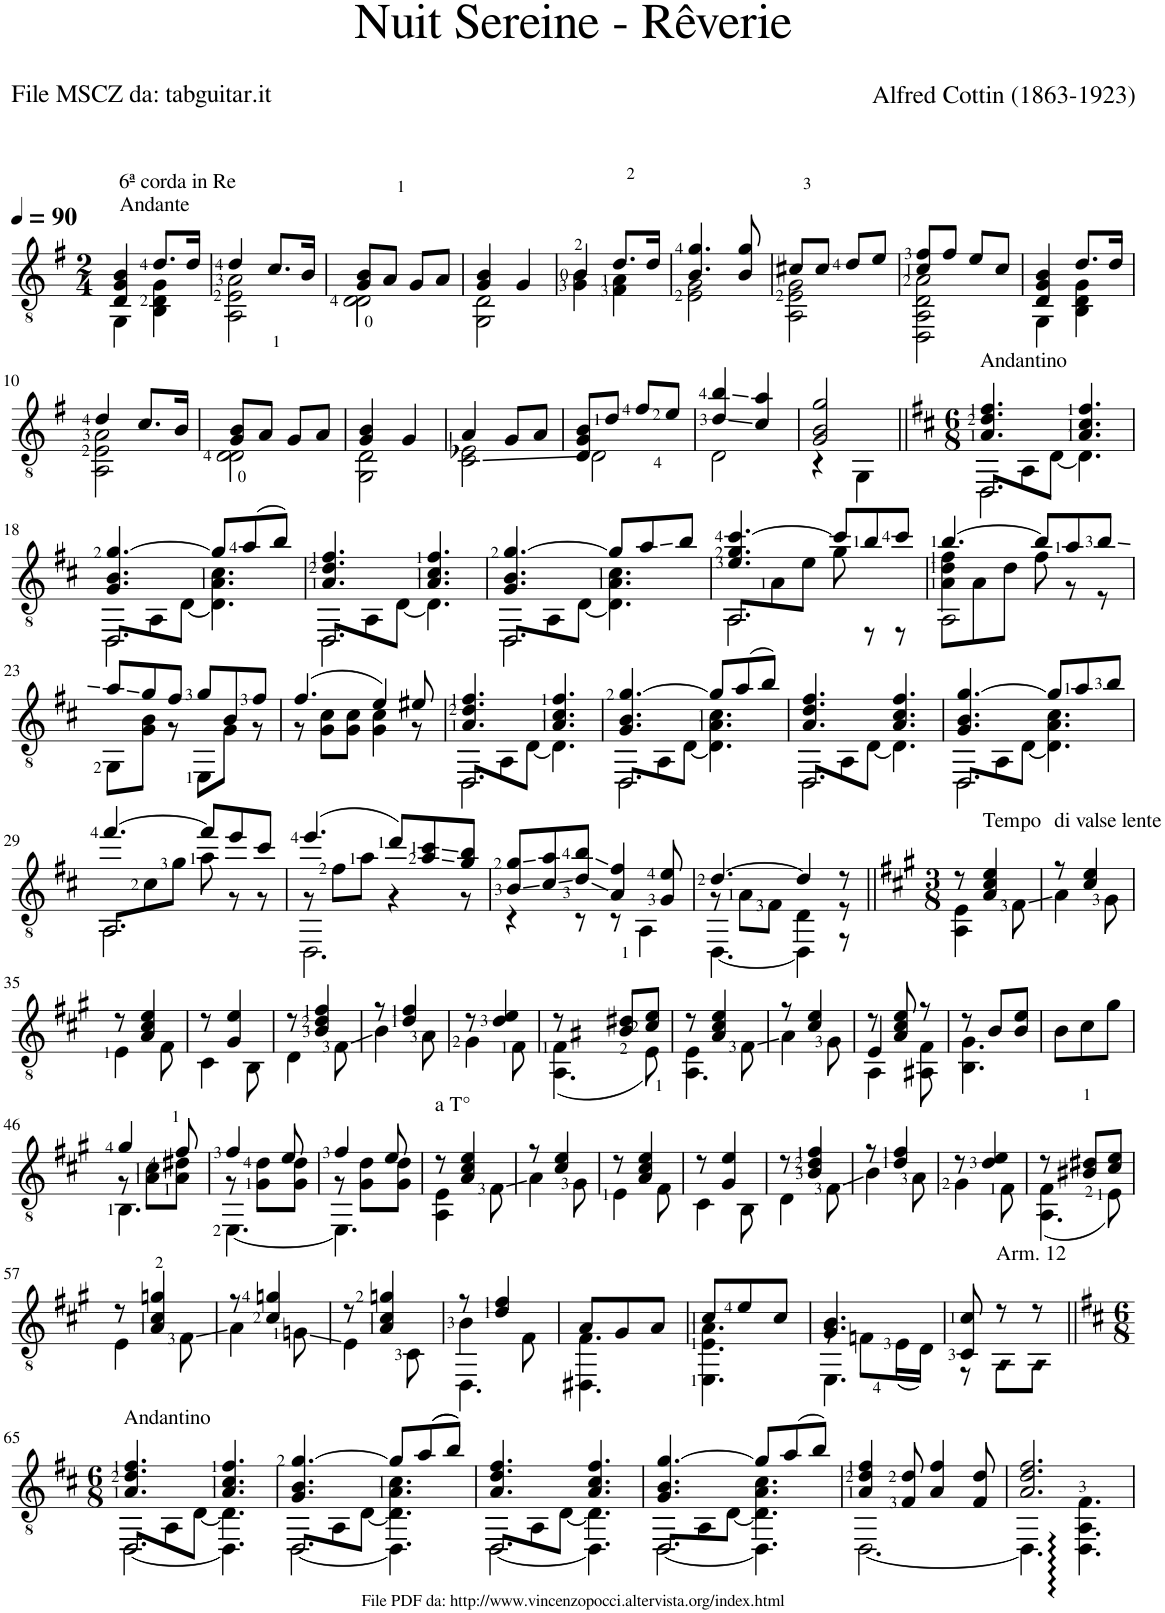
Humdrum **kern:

**kern
*part1
*staff1
*I"Guitar
*I'Guit.
*clefGv2
*k[f#]
*M2/4
*MM90
=1
*^
!LO:TX:a:t=6ª corda in Re	!
!LO:TX:a:t=Andante	!
4D/ 4G/ 4B/	4GG\
8.d/L	4BB\ 4D\ 4G\
16d/Jk	.
=2	=2
4d/	2AA\ 2E\ 2A\
8.c/L	.
16B/Jk	.
=3	=3
*	*^
8G/ 8B/L	2D\	2D\
8A/J	.	.
8G/L	.	.
8A/J	.	.
*	*v	*v
=4	=4
4G/ 4B/	2GG\ 2D\
4G/	.
=5	=5
4B/	4G\ 4B\
8.d/L	4F#\ 4A\
16d/Jk	.
=6	=6
4.B/ 4.g/	2E\ 2G\
8B/ 8g/	.
=7	=7
8c#X/L	2AA\ 2E\ 2G\
8c#/J	.
8d/L	.
8e/J	.
=8	=8
8c/ 8f#/L	2DD\ 2AA\ 2D\ 2A\
8f#/J	.
8e/L	.
8c/J	.
=9	=9
4D/ 4G/ 4B/	4GG\
8.d/L	4BB\ 4D\ 4G\
16d/Jk	.
!!LO:LB:g=z	!!
=10	=10
4d/	2AA\ 2E\ 2A\
8.c/L	.
16B/Jk	.
=11	=11
*	*^
8G/ 8B/L	2D\	2D\
8A/J	.	.
8G/L	.	.
8A/J	.	.
*	*v	*v
=12	=12
4G/ 4B/	2GG\ 2D\
4G/	.
=13	=13
4A/	2C\ 2E-X\
8G/L	.
8A/J	.
=14	=14
8D/ 8G/ 8B/L	2D\
8d/J	.
8f#/L	.
8e/J	.
=15	=15
4d/ 4b/	2D\
4c/ 4a/	.
=16	=16
2G/ 2B/ 2g/	4r
.	4GG\
*v	*v
=17||
*k[f#c#]
*M6/8
*^
*	*^
!LO:TX:a:t=Andantino	!	!
!	!	!LO:N:head=open
4.A/ 4.d/ 4.f#/	2.DD\	8DD/L
.	.	8AA\
.	.	[8D\J
4.A/ 4.c#/ 4.f#/	.	4.D\]
!!LO:LB:g=z	!!	!!
=18	=18	=18
*	*	*^
!	!	!	!LO:N:head=open
4.G/ 4.B/ [4.g/	4.ryy	2.DD\	8DD/L
.	.	.	8AA\
.	.	.	[8D\J
8g/L]	4.A\ 4.c#\	.	4.D\]
(8a/	.	.	.
8b/J)	.	.	.
*	*	*v	*v
=19	=19	=19
!	!	!LO:N:head=open
4.A/ 4.d/ 4.f#/	2.DD\	8DD/L
.	.	8AA\
.	.	[8D\J
4.A/ 4.c#/ 4.f#/	.	4.D\]
=20	=20	=20
*	*	*^
!	!	!	!LO:N:head=open
4.G/ 4.B/ [4.g/	4.ryy	2.DD\	8DD/L
.	.	.	8AA\
.	.	.	[8D\J
8g/L]	4.A\ 4.c#\	.	4.D\]
8a/	.	.	.
8b/J	.	.	.
*	*	*v	*v
=21	=21	=21
!	!LO:N:head=open	!LO:N:head=open
4.e/ 4.g/ [4.cc#/	2.AA\	8AA/L
.	.	8A\
.	.	8e\J
8cc#/L]	.	8g\
8b/	.	8r
8cc#/J	.	8r
=22	=22	=22
!	!	!LO:N:head=open
[4.b/	4A\ 4d\ 4f#\	8AA\L
.	.	8A\
.	2ryy	8d\J
8b/L]	.	8f#\
8a/	.	8r
8b/J	.	8r
*	*v	*v
!!LO:LB:g=z
=23	=23
8a/L	8GG\L
8g/	8G\ 8B\J
8f#/J	8r
8g/L	8EE\L
8B/	8G\J
8f#/J	8r
=24	=24
(4.f#/	8r
.	8G\ 8c#\L
.	8G\ 8c#\J
4e/)	4G\ 4c#\
8e#X/	8r
=25	=25
*	*^
!	!	!LO:N:head=open
4.A/ 4.d/ 4.f#/	2.DD\	8DD/L
.	.	8AA\
.	.	[8D\J
4.A/ 4.c#/ 4.f#/	.	4.D\]
=26	=26	=26
*	*	*^
!	!	!	!LO:N:head=open
4.G/ 4.B/ [4.g/	4.ryy	2.DD\	8DD/L
.	.	.	8AA\
.	.	.	[8D\J
8g/L]	4.A\ 4.c#\	.	4.D\]
(8a/	.	.	.
8b/J)	.	.	.
*	*	*v	*v
=27	=27	=27
!	!	!LO:N:head=open
4.A/ 4.d/ 4.f#/	2.DD\	8DD/L
.	.	8AA\
.	.	[8D\J
4.A/ 4.c#/ 4.f#/	.	4.D\]
=28	=28	=28
*	*	*^
!	!	!	!LO:N:head=open
4.G/ 4.B/ [4.g/	4.ryy	2.DD\	8DD/L
.	.	.	8AA\
.	.	.	[8D\J
8g/L]	4.A\ 4.c#\	.	4.D\]
8a/	.	.	.
8b/J	.	.	.
*	*v	*v	*v
!!LO:LB:g=z
=29	=29
!	!LO:N:head=open
*	*^
[4.ff#/	8AA/L	2.AA\
.	8c#\	.
.	8g\J	.
8ff#/L]	8a\	.
8ee/	8r	.
8cc#/J	8r	.
=30	=30	=30
(4.ee/	8r	2.DD\
.	8f#\L	.
.	8a\J	.
8dd/L)	4r	.
8a/ 8cc#/	.	.
8g/ 8b/J	8r	.
*	*v	*v
=31	=31
8B/ 8g/L	4r
8c#/ 8a/	.
8d/ 8b/J	8r
4A/ 4f#/	8r
.	4AA\
8G/ 8e/	.
=32	=32
*	*^
[4.d/	8r	[4.DD\
.	8A\L	.
.	8F#\J	.
4d/]	4D\	4DD\]
8r	8r	8r
*v	*v	*v
=33||
*k[f#c#g#]
*M3/8
*^
8r	4AA\ 4E\
!LO:TX:a:t=Tempo	!
4A/ 4c#/ 4e/	.
.	8F#\
=34	=34
!LO:TX:a:t=di valse lente	!
8r	4A\
4c#/ 4e/	.
.	8G#\
!!LO:LB:g=z	!!
=35	=35
8r	4E\
4A/ 4c#/ 4e/	.
.	8F#\
=36	=36
8r	4C#\
4G#/ 4e/	.
.	8BB\
=37	=37
8r	4D\
4B/ 4d/ 4f#/	.
.	8F#\
=38	=38
8r	4B\
4d/ 4f#/	.
.	8A\
=39	=39
8r	4G#\
4d/ 4e/	.
.	8F#\
=40	=40
*	*^
8r	4F#\	(4.AA\
8B#X/ 8d#X/L	.	.
8c#/ 8e/J	(8E\	.
=41	=41	=41
8r	4E\	4.AA\
4A/ 4c#/ 4e/	.	.
.	8F#\	.
*	*v	*v
=42	=42
8r	4A\
4c#/ 4e/	.
.	8G#\
=43	=43
*	*^
8r	4E/	4AA\
8A/ 8c#/ 8e/	.	.
8r	8ryy	8AA#X\ 8F#\
*	*v	*v
=44	=44
8r	4.BB\ 4.G#\
8B/L	.
8B/ 8e/J	.
*v	*v
=45
8B\L
8c#\
8g#\J
!!LO:LB:g=z
=46
*^
*	*^
4g#/	8r	4.BB\
.	8A\ 8c#\L	.
8f#/	8A\ 8d#X\J	.
=47	=47	=47
4f#/	8r	[4.EE\
.	8G#\ 8d\L	.
8e/	8G#\ 8d\J	.
=48	=48	=48
4f#/	8r	4.EE\]
.	8G#\ 8d\L	.
8e/	8G#\ 8d\J	.
*	*v	*v
=49	=49
!LO:TX:a:t=a T°	!
8r	4AA\ 4E\
4A/ 4c#/ 4e/	.
.	8F#\
=50	=50
8r	4A\
4c#/ 4e/	.
.	8G#\
=51	=51
8r	4E\
4A/ 4c#/ 4e/	.
.	8F#\
=52	=52
8r	4C#\
4G#/ 4e/	.
.	8BB\
=53	=53
8r	4D\
4B/ 4d/ 4f#/	.
.	8F#\
=54	=54
8r	4B\
4d/ 4f#/	.
.	8A\
=55	=55
8r	4G#\
4d/ 4e/	.
.	8F#\
=56	=56
*	*^
8r	4F#\	(4.AA\
8B#X/ 8d#X/L	.	.
8c#/ 8e/J	8E\)	.
*	*v	*v
!!LO:LB:g=z
=57	=57
8r	4E\
4A/ 4c#/ 4gn/	.
.	8F#\
=58	=58
8r	4A\
4c#/ 4gn/	.
.	8Gn\
=59	=59
8r	4E\
4A/ 4c#/ 4gn/	.
.	8C#\
=60	=60
*	*^
8r	4B\	4.DD\
4d/ 4f#/	.	.
.	8F#\	.
*	*v	*v
=61	=61
8A/L	4.DD#X\ 4.F#\
8G#/	.
8A/J	.
=62	=62
8c#/L	4.EE\ 4.E\ 4.A\
8e/	.
8c#/J	.
=63	=63
*	*^
4.G#/ 4.B/	8r	4.EE\
.	8Fn\L	.
.	16E\L	.
.	16D\JJ)	.
*	*v	*v
=64	=64
8C#/ 8c#/	8r
!LO:TX:a:t=Arm. 12	!
!	!LO:N:head=diamond
8r	8AA\L
!	!LO:N:head=diamond
8r	8AA\J
*v	*v
!!LO:LB:g=z
=65||
*k[f#c#]
*M6/8
*^
*	*^
!LO:TX:a:t=Andantino	!	!
!	!LO:N:head=open	!LO:N:head=open
4.A/ 4.d/ 4.f#/	[4.DD\	8DD/L
.	.	8AA\
.	.	[8D\J
4.A/ 4.c#/ 4.f#/	4.DD\]	4.D\]
=66	=66	=66
*	*	*^
!	!	!LO:N:head=open	!LO:N:head=open
4.G/ 4.B/ [4.g/	4.ryy	[4.DD\	8DD/L
.	.	.	8AA\
.	.	.	[8D\J
8g/L]	4.A\ 4.c#\	4.DD\]	4.D\]
((8a/	.	.	.
8b/J))	.	.	.
*	*	*v	*v
=67	=67	=67
!	!LO:N:head=open	!LO:N:head=open
4.A/ 4.d/ 4.f#/	[4.DD\	8DD/L
.	.	8AA\
.	.	[8D\J
4.A/ 4.c#/ 4.f#/	4.DD\]	4.D\]
=68	=68	=68
*	*	*^
!	!	!LO:N:head=open	!LO:N:head=open
4.G/ 4.B/ [4.g/	4.ryy	[4.DD\	8DD/L
.	.	.	8AA\
.	.	.	[8D\J
8g/L]	4.A\ 4.c#\	4.DD\]	4.D\]
(8a/	.	.	.
8b/J)	.	.	.
*	*v	*v	*v
=69	=69
4A/ 4d/ 4f#/	[2.DD\
8F#/ 8d/	.
4A/ 4f#/	.
8F#/ 8d/	.
=70	=70
2.A/ 2.d/ 2.f#/	4.DD\]
.	4.DD\: 4.AA\: 4.F#\:
*v	*v
=
*-
